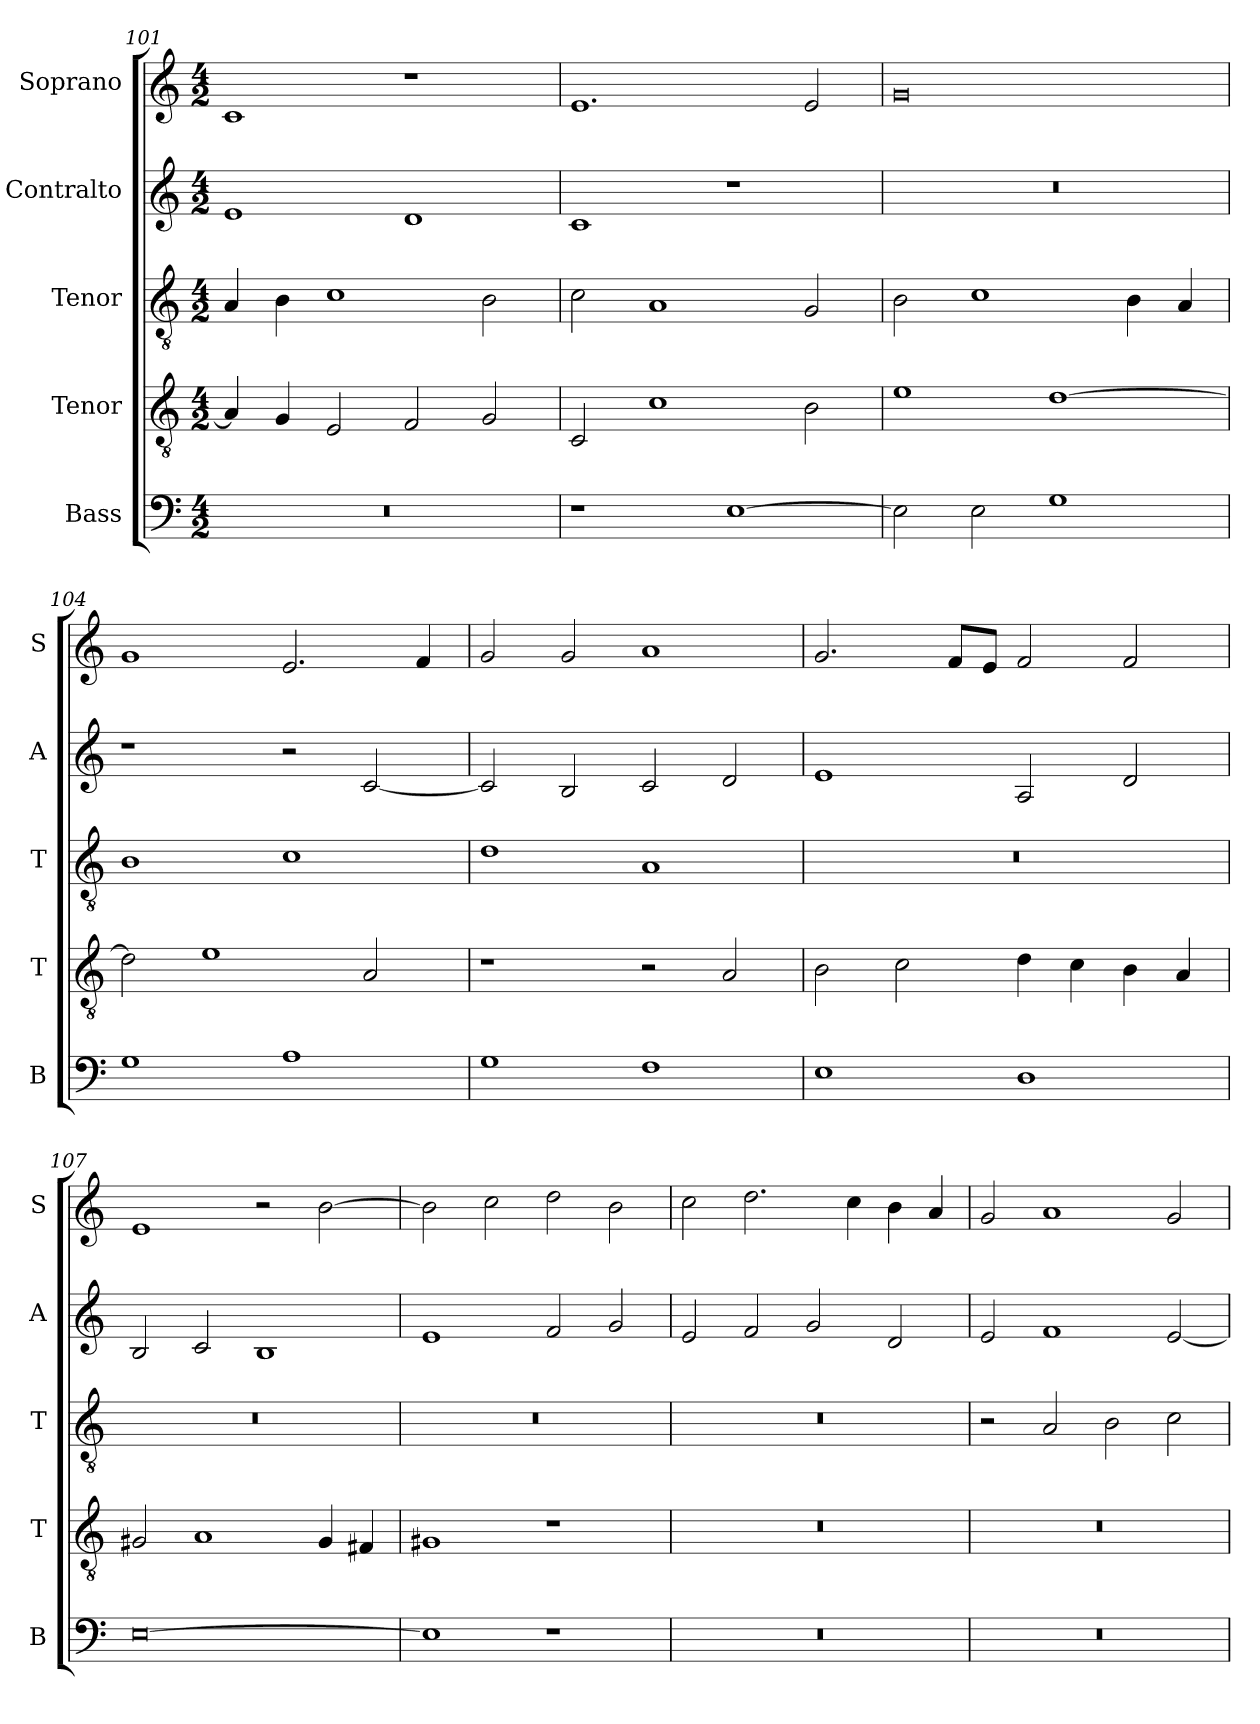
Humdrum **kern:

**kern	**kern	**kern	**kern	**kern
*part5	*part4	*part3	*part2	*part1
*staff5	*staff4	*staff3	*staff2	*staff1
*I"Bass	*I"Tenor	*I"Tenor	*I"Contralto	*I"Soprano
*I'B	*I'T	*I'T	*I'A	*I'S
*clefF4	*clefGv2	*clefGv2	*clefG2	*clefG2
*k[]	*k[]	*k[]	*k[]	*k[]
*E:phr	*E:phr	*E:phr	*E:phr	*E:phr
*M4/2	*M4/2	*M4/2	*M4/2	*M4/2
=101	=101	=101	=101	=101
0r	4A]	4A	1e	1c
.	4G	4B	.	.
.	2E	1c	.	.
.	2F	.	1d	1r
.	2G	2B	.	.
=102	=102	=102	=102	=102
1r	2C	2c	1c	1.e
.	1c	1A	.	.
[1E	.	.	1r	.
.	2B	2G	.	2e
=103	=103	=103	=103	=103
2E]	1e	2B	0r	0g
2E	.	1c	.	.
1G	[1d	.	.	.
.	.	4B	.	.
.	.	4A	.	.
=104	=104	=104	=104	=104
1G	2d]	1B	1r	1g
.	1e	.	.	.
1A	.	1c	2r	2.e
.	2A	.	[2c	.
.	.	.	.	4f
=105	=105	=105	=105	=105
1G	1r	1d	2c]	2g
.	.	.	2B	2g
1F	2r	1A	2c	1a
.	2A	.	2d	.
=106	=106	=106	=106	=106
1E	2B	0r	1e	2.g
.	2c	.	.	.
.	.	.	.	8f/L
.	.	.	.	8e/J
1D	4d	.	2A	2f
.	4c	.	.	.
.	4B	.	2d	2f
.	4A	.	.	.
=107	=107	=107	=107	=107
[0E	2G#X	0r	2B	1e
.	1A	.	2c	.
.	.	.	1B	2r
.	4G#	.	.	[2b
.	4F#X	.	.	.
=108	=108	=108	=108	=108
1E]	1G#X	0r	1e	2b]
.	.	.	.	2cc
1r	1r	.	2f	2dd
.	.	.	2g	2b
=109	=109	=109	=109	=109
0r	0r	0r	2e	2cc
.	.	.	2f	2.dd
.	.	.	2g	.
.	.	.	.	4cc
.	.	.	2d	4b
.	.	.	.	4a
=110	=110	=110	=110	=110
0r	0r	2r	2e	2g
.	.	2A	1f	1a
.	.	2B	.	.
.	.	2c	[2e	2g
=	=	=	=	=
*-	*-	*-	*-	*-
